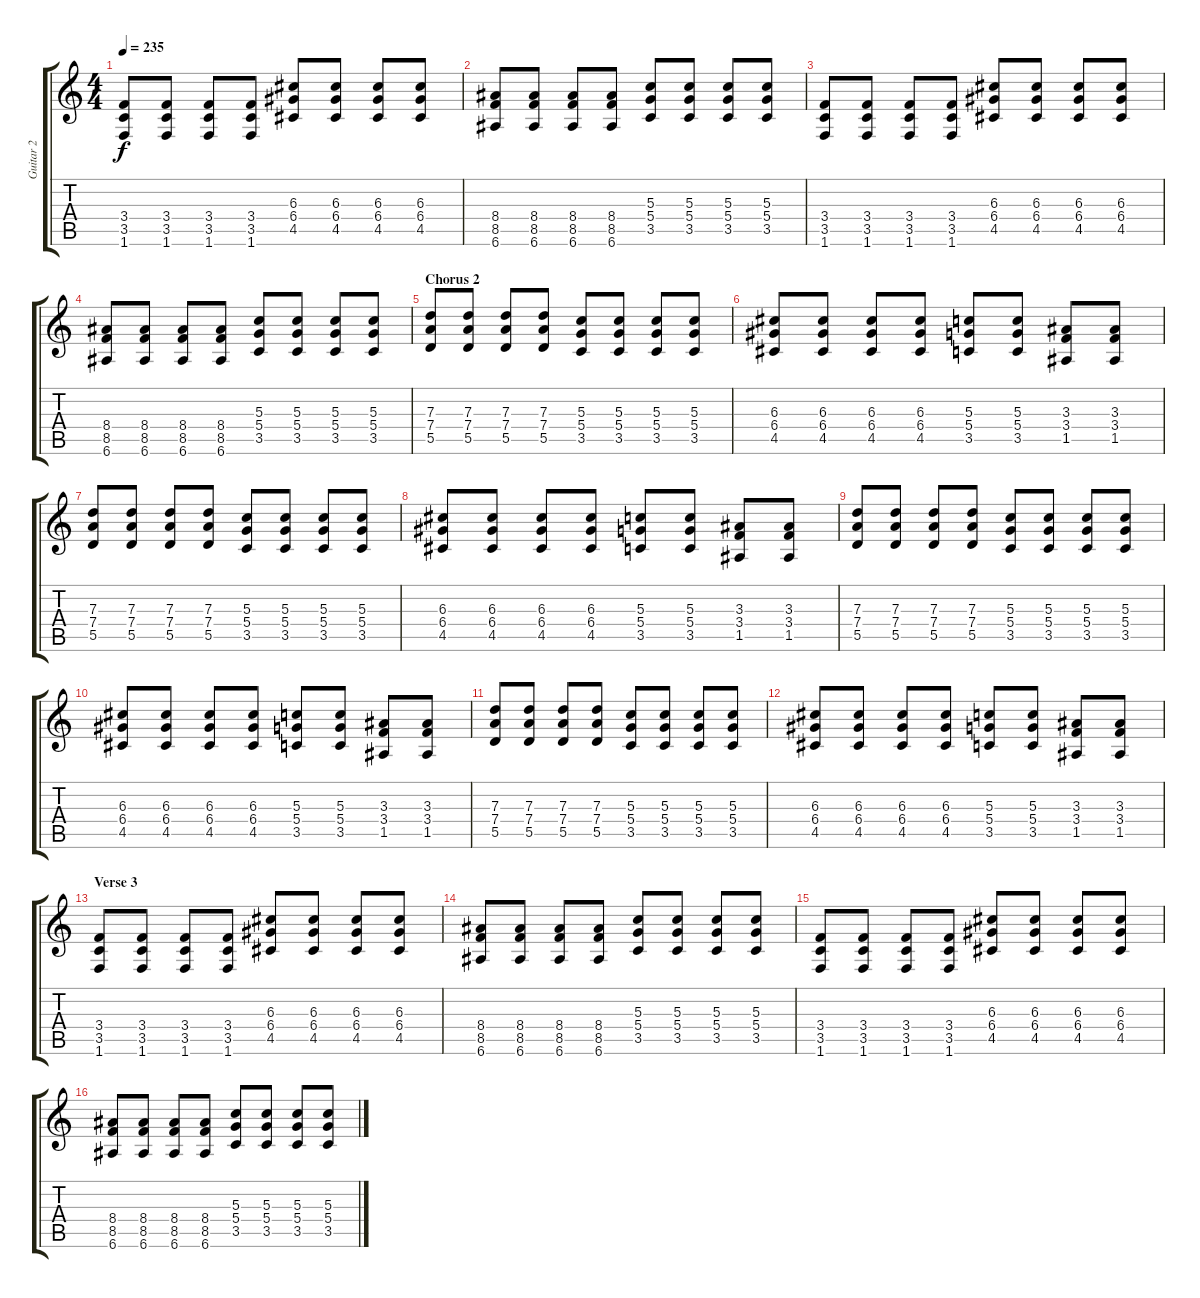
\track ("Guitar 2" "Guitar 2") {instrument distortionguitar}
\staff {score tabs}
\tuning (E4 B3 G3 D3 A2 E2) {hide}
\ts (4 4)
\tempo 235
\clef g2
\ks c
(3.4 3.5 1.6).8{dy f} (3.4 3.5 1.6).8 (3.4 3.5 1.6).8 (3.4 3.5 1.6).8 (6.3 6.4 4.5).8 (6.3 6.4 4.5).8 (6.3 6.4 4.5).8 (6.3 6.4 4.5).8 |
(8.4 8.5 6.6).8 (8.4 8.5 6.6).8 (8.4 8.5 6.6).8 (8.4 8.5 6.6).8 (5.3 5.4 3.5).8 (5.3 5.4 3.5).8 (5.3 5.4 3.5).8 (5.3 5.4 3.5).8 |
(3.4 3.5 1.6).8 (3.4 3.5 1.6).8 (3.4 3.5 1.6).8 (3.4 3.5 1.6).8 (6.3 6.4 4.5).8 (6.3 6.4 4.5).8 (6.3 6.4 4.5).8 (6.3 6.4 4.5).8 |
(8.4 8.5 6.6).8 (8.4 8.5 6.6).8 (8.4 8.5 6.6).8 (8.4 8.5 6.6).8 (5.3 5.4 3.5).8 (5.3 5.4 3.5).8 (5.3 5.4 3.5).8 (5.3 5.4 3.5).8 |
\section ("" "Chorus 2")
(7.3 7.4 5.5).8 (7.3 7.4 5.5).8 (7.3 7.4 5.5).8 (7.3 7.4 5.5).8 (5.3 5.4 3.5).8 (5.3 5.4 3.5).8 (5.3 5.4 3.5).8 (5.3 5.4 3.5).8 |
(6.3 6.4 4.5).8 (6.3 6.4 4.5).8 (6.3 6.4 4.5).8 (6.3 6.4 4.5).8 (5.3 5.4 3.5).8 (5.3 5.4 3.5).8 (3.3 3.4 1.5).8 (3.3 3.4 1.5).8 |
(7.3 7.4 5.5).8 (7.3 7.4 5.5).8 (7.3 7.4 5.5).8 (7.3 7.4 5.5).8 (5.3 5.4 3.5).8 (5.3 5.4 3.5).8 (5.3 5.4 3.5).8 (5.3 5.4 3.5).8 |
(6.3 6.4 4.5).8 (6.3 6.4 4.5).8 (6.3 6.4 4.5).8 (6.3 6.4 4.5).8 (5.3 5.4 3.5).8 (5.3 5.4 3.5).8 (3.3 3.4 1.5).8 (3.3 3.4 1.5).8 |
(7.3 7.4 5.5).8 (7.3 7.4 5.5).8 (7.3 7.4 5.5).8 (7.3 7.4 5.5).8 (5.3 5.4 3.5).8 (5.3 5.4 3.5).8 (5.3 5.4 3.5).8 (5.3 5.4 3.5).8 |
(6.3 6.4 4.5).8 (6.3 6.4 4.5).8 (6.3 6.4 4.5).8 (6.3 6.4 4.5).8 (5.3 5.4 3.5).8 (5.3 5.4 3.5).8 (3.3 3.4 1.5).8 (3.3 3.4 1.5).8 |
(7.3 7.4 5.5).8 (7.3 7.4 5.5).8 (7.3 7.4 5.5).8 (7.3 7.4 5.5).8 (5.3 5.4 3.5).8 (5.3 5.4 3.5).8 (5.3 5.4 3.5).8 (5.3 5.4 3.5).8 |
(6.3 6.4 4.5).8 (6.3 6.4 4.5).8 (6.3 6.4 4.5).8 (6.3 6.4 4.5).8 (5.3 5.4 3.5).8 (5.3 5.4 3.5).8 (3.3 3.4 1.5).8 (3.3 3.4 1.5).8 |
\section ("" "Verse 3")
(3.4 3.5 1.6).8 (3.4 3.5 1.6).8 (3.4 3.5 1.6).8 (3.4 3.5 1.6).8 (6.3 6.4 4.5).8 (6.3 6.4 4.5).8 (6.3 6.4 4.5).8 (6.3 6.4 4.5).8 |
(8.4 8.5 6.6).8 (8.4 8.5 6.6).8 (8.4 8.5 6.6).8 (8.4 8.5 6.6).8 (5.3 5.4 3.5).8 (5.3 5.4 3.5).8 (5.3 5.4 3.5).8 (5.3 5.4 3.5).8 |
(3.4 3.5 1.6).8 (3.4 3.5 1.6).8 (3.4 3.5 1.6).8 (3.4 3.5 1.6).8 (6.3 6.4 4.5).8 (6.3 6.4 4.5).8 (6.3 6.4 4.5).8 (6.3 6.4 4.5).8 |
(8.4 8.5 6.6).8 (8.4 8.5 6.6).8 (8.4 8.5 6.6).8 (8.4 8.5 6.6).8 (5.3 5.4 3.5).8 (5.3 5.4 3.5).8 (5.3 5.4 3.5).8 (5.3 5.4 3.5).8
